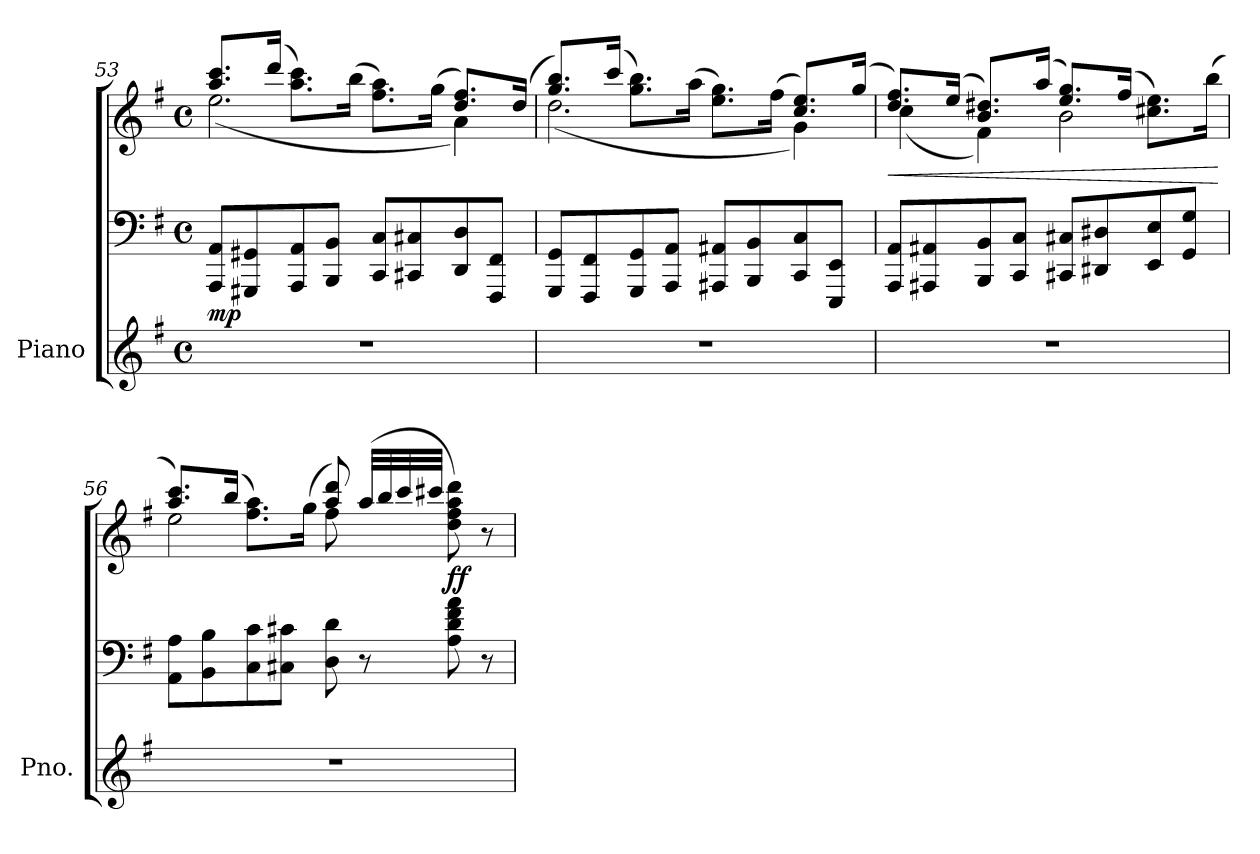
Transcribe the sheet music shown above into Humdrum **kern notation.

**kern	**kern	**kern	**dynam
*part1	*part1	*part1	*part1
*staff3	*staff2	*staff1	*staff1/2/3
*I"Piano	*	*	*
*I'Pno.	*	*	*
*clefG2	*clefF4	*clefG2	*
*k[f#]	*k[f#]	*k[f#]	*
*M4/4	*M4/4	*M4/4	*
*met(c)	*met(c)	*met(c)	*
=53	=53	=53	=53
*	*	*^	*
!	!	!	!	!LO:DY:b=2
1r	8AAA/ 8AA/L	8.aa/ 8.ccc/L	(<2.ee\	mp
.	8GGG#X/ 8GG#X/	.	.	.
.	.	(>16ddd/Jk	.	.
.	8AAA/ 8AA/	8.aa\ 8.ccc\L)	.	.
.	8BBB/ 8BB/J	.	.	.
.	.	(>16bb\Jk	.	.
.	8CC/ 8C/L	8.ff#\ 8.aa\L)	.	.
.	8CC#X/ 8C#X/	.	.	.
.	.	(>16gg\Jk	.	.
.	8DD/ 8D/	8.dd/ 8.ff#/L)	4a\)	.
.	8FFF#/ 8FF#/J	.	.	.
.	.	(>16dd/Jk	.	.
=54	=54	=54	=54	=54
1r	8GGG/ 8GG/L	8.gg/ 8.bb/L)	(<2.dd\	.
.	8FFF#/ 8FF#/	.	.	.
.	.	(>16ccc/Jk	.	.
.	8GGG/ 8GG/	8.gg\ 8.bb\L)	.	.
.	8AAA/ 8AA/J	.	.	.
.	.	(>16aa\Jk	.	.
.	8AAA#X/ 8AA#X/L	8.ee\ 8.gg\L)	.	.
.	8BBB/ 8BB/	.	.	.
.	.	(>16ff#\Jk	.	.
.	8CC/ 8C/	8.cc/ 8.ee/L)	4g\)	.
.	8EEE/ 8EE/J	.	.	.
.	.	(>16gg/Jk	.	.
!!LO:LB:g=z	!!
=55	=55	=55	=55	=55
!	!	!	!	!LO:HP:b
1r	8AAA/ 8AA/L	8.dd/ 8.ff#/L)	(<4cc\	<
.	8AAA#X/ 8AA#X/	.	.	.
.	.	(>16ee/Jk	.	.
.	8BBB/ 8BB/	8.b/ 8.dd#X/L)	4f#\)	.
.	8CC/ 8C/J	.	.	.
.	.	(>16aa/Jk	.	.
.	8CC#X/ 8C#X/L	8.ee/ 8.gg/L)	2b\	.
.	8DD#X/ 8D#X/	.	.	.
.	.	(>16ff#/Jk	.	.
.	8EE/ 8E/	8.cc#X\ 8.ee\L)	.	.
.	8GG/ 8G/J	.	.	.
.	.	(>16bb\Jk	.	.
*	*	*v	*v	*
.	.	.	[
=56	=56	=56	=56
*	*	*^	*
!	!	!	!	!LO:DY:b=2
!	!	!	!	!LO:DY:n=1:b
1r	8AA\ 8A\L	8.aa/ 8.ccc/L)	2ee\	mf f
.	8BB\ 8B\	.	.	.
.	.	(>16bb/Jk	.	.
.	8C\ 8c\	8.ff#\ 8.aa\L)	.	.
.	8C#X\ 8c#X\J	.	.	.
.	.	(>16gg\Jk	.	.
.	8D\ 8d\	8aa/ 8ddd/)	8ff#\	.
.	8r	(>32aa!/LLL	4.ryy	.
.	.	32bb!/	.	.
.	.	32ccc!/	.	.
.	.	32ccc#X!/JJJ	.	.
!	!	!	!	!LO:DY:n=2:b
.	8A\ 8d\ 8f#\ 8a\	8dd\ 8ff#\ 8aa\ 8ddd\)	.	ff
.	8r	8r	.	.
*	*	*v	*v	*
=	=	=	=
*-	*-	*-	*-
